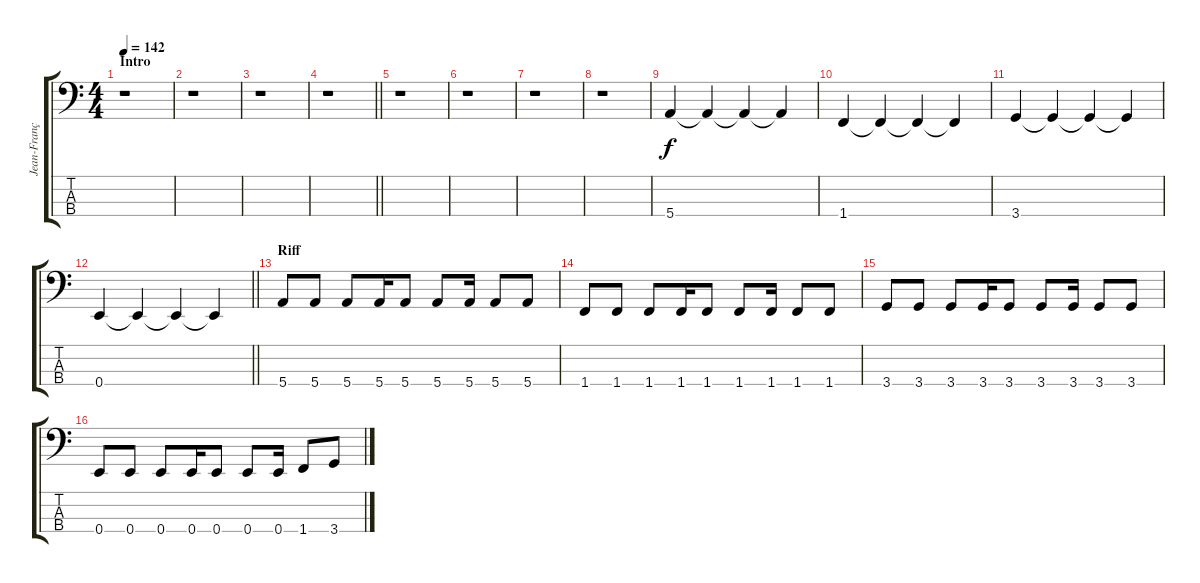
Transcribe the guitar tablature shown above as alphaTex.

\track ("Jean-François Paré" "Jean-Franç") {instrument electricbasspick}
\staff {score tabs}
\tuning (G2 D2 A1 E1) {hide}
\ts (4 4)
\section ("" "Intro")
\tempo 142
\clef f4
\ks c
r.1{dy f instrument electricbasspick} |
r.1 |
r.1 |
\barLineRight lightlight
r.1 |
r.1 |
r.1 |
r.1 |
r.1 |
5.4.4 5.4{t}.4 5.4{t}.4 5.4{t}.4 |
1.4.4 1.4{t}.4 1.4{t}.4 1.4{t}.4 |
3.4.4 3.4{t}.4 3.4{t}.4 3.4{t}.4 |
\barLineRight lightlight
0.4.4 0.4{t}.4 0.4{t}.4 0.4{t}.4 |
\section ("" "Riff")
5.4.8 5.4.8 5.4.8 5.4.16 5.4.8 5.4.8 5.4.16 5.4.8 5.4.8 |
1.4.8 1.4.8 1.4.8 1.4.16 1.4.8 1.4.8 1.4.16 1.4.8 1.4.8 |
3.4.8 3.4.8 3.4.8 3.4.16 3.4.8 3.4.8 3.4.16 3.4.8 3.4.8 |
0.4.8 0.4.8 0.4.8 0.4.16 0.4.8 0.4.8 0.4.16 1.4.8 3.4.8
